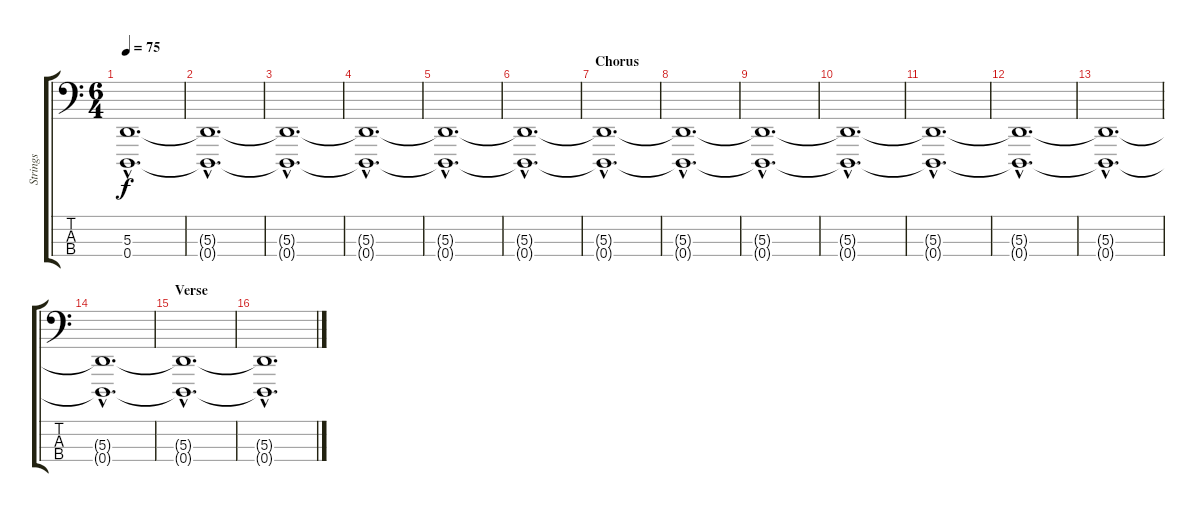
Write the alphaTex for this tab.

\track ("Strings" "Strings") {instrument stringensemble1}
\staff {score tabs}
\tuning (G2 D2 A1 D1) {hide}
\ts (6 4)
\tempo 75
\clef f4
\ks c
(5.3{hac t} 0.4{hac t}).1{d dy f} |
(5.3{hac t} 0.4{hac t}).1{d} |
(5.3{hac t} 0.4{hac t}).1{d} |
(5.3{hac t} 0.4{hac t}).1{d} |
(5.3{hac t} 0.4{hac t}).1{d} |
(5.3{hac t} 0.4{hac t}).1{d} |
\section ("" "Chorus")
(5.3{hac t} 0.4{hac t}).1{d} |
(5.3{hac t} 0.4{hac t}).1{d} |
(5.3{hac t} 0.4{hac t}).1{d} |
(5.3{hac t} 0.4{hac t}).1{d} |
(5.3{hac t} 0.4{hac t}).1{d} |
(5.3{hac t} 0.4{hac t}).1{d} |
(5.3{hac t} 0.4{hac t}).1{d} |
(5.3{hac t} 0.4{hac t}).1{d} |
\section ("" "Verse")
(5.3{hac t} 0.4{hac t}).1{d} |
(5.3{hac t} 0.4{hac t}).1{d}
